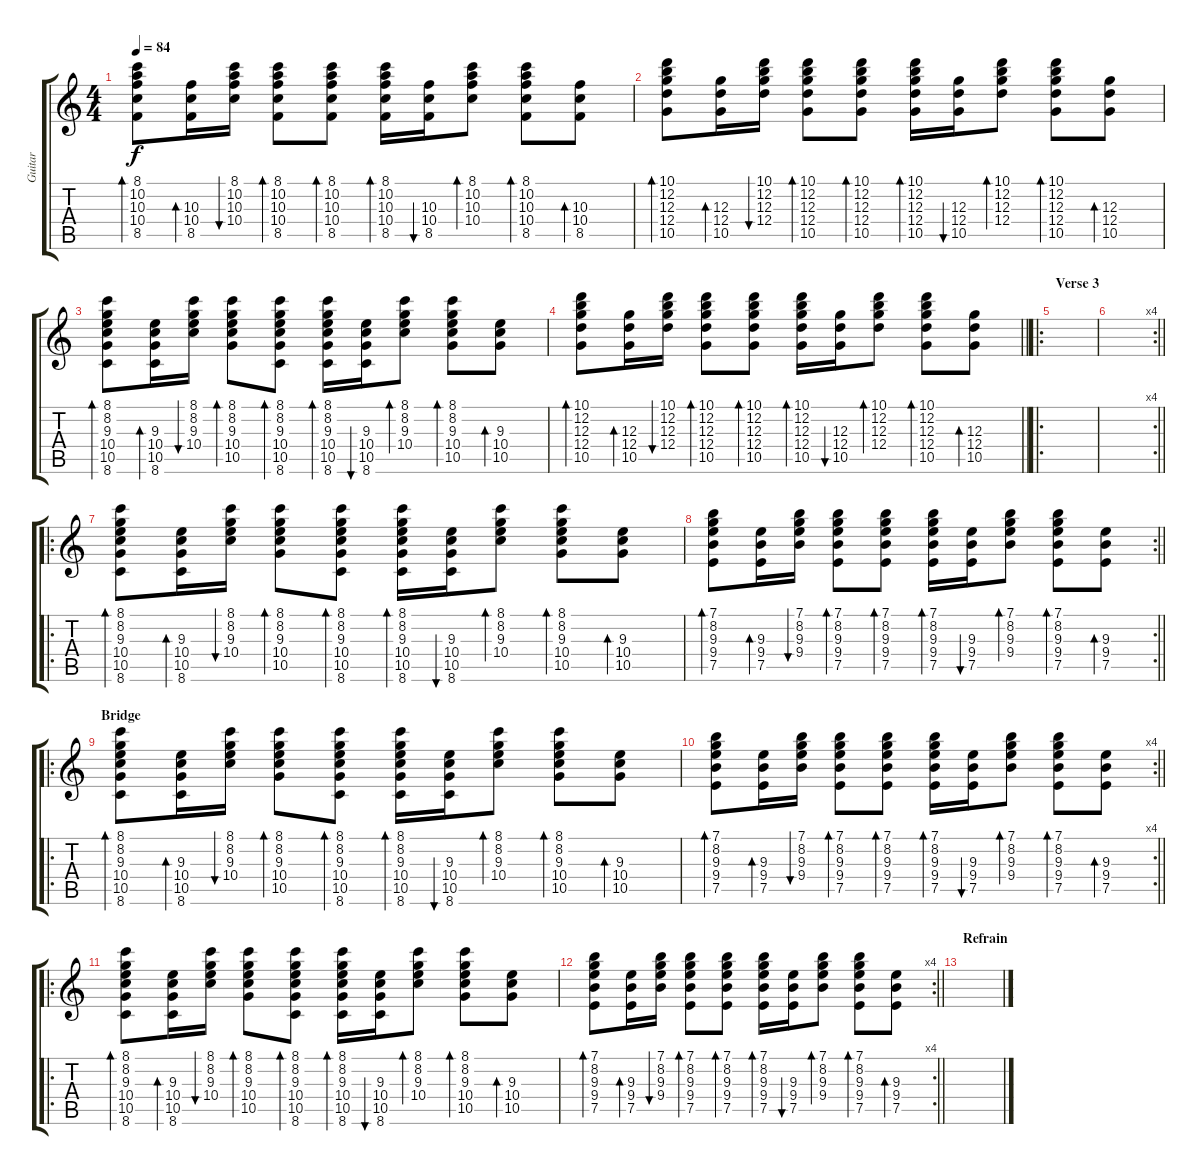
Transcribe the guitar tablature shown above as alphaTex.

\track ("Guitar" "Guitar") {instrument acousticguitarsteel}
\staff {score tabs}
\tuning (E4 B3 G3 D3 A2 E2) {hide}
\ts (4 4)
\tempo 84
\clef g2
\ks c
(8.1 10.2 10.3 10.4 8.5).8{bd 60 dy f} (10.3 10.4 8.5).16{bd 30} (8.1 10.2 10.3 10.4).16{bu 30} (8.1 10.2 10.3 10.4 8.5).8{bd 30} (8.1 10.2 10.3 10.4 8.5).8{bd 30} (8.1 10.2 10.3 10.4 8.5).16{bd 30} (10.3 10.4 8.5).16{bu 30} (8.1 10.2 10.3 10.4).8{bd 30} (8.1 10.2 10.3 10.4 8.5).8{bd 30} (10.3 10.4 8.5).8{bd 30} |
(10.1 12.2 12.3 12.4 10.5).8{bd 60} (12.3 12.4 10.5).16{bd 30} (10.1 12.2 12.3 12.4).16{bu 30} (10.1 12.2 12.3 12.4 10.5).8{bd 30} (10.1 12.2 12.3 12.4 10.5).8{bd 30} (10.1 12.2 12.3 12.4 10.5).16{bd 30} (12.3 12.4 10.5).16{bu 30} (10.1 12.2 12.3 12.4).8{bd 30} (10.1 12.2 12.3 12.4 10.5).8{bd 30} (12.3 12.4 10.5).8{bd 30} |
(8.1 8.2 9.3 10.4 10.5 8.6).8{bd 60} (9.3 10.4 10.5 8.6).16{bd 30} (8.1 8.2 9.3 10.4).16{bu 30} (8.1 8.2 9.3 10.4 10.5).8{bd 30} (8.1 8.2 9.3 10.4 10.5 8.6).8{bd 30} (8.1 8.2 9.3 10.4 10.5 8.6).16{bd 30} (9.3 10.4 10.5 8.6).16{bu 30} (8.1 8.2 9.3 10.4).8{bd 30} (8.1 8.2 9.3 10.4 10.5).8{bd 30} (9.3 10.4 10.5).8{bd 30} |
\barLineRight lightlight
(10.1 12.2 12.3 12.4 10.5).8{bd 60} (12.3 12.4 10.5).16{bd 30} (10.1 12.2 12.3 12.4).16{bu 30} (10.1 12.2 12.3 12.4 10.5).8{bd 30} (10.1 12.2 12.3 12.4 10.5).8{bd 30} (10.1 12.2 12.3 12.4 10.5).16{bd 30} (12.3 12.4 10.5).16{bu 30} (10.1 12.2 12.3 12.4).8{bd 30} (10.1 12.2 12.3 12.4 10.5).8{bd 30} (12.3 12.4 10.5).8{bd 30} |
\ro
\section ("" "Verse 3")
|
\rc 4
\barLineRight lightlight
|
\ro
(8.1 8.2 9.3 10.4 10.5 8.6).8{bd 60} (9.3 10.4 10.5 8.6).16{bd 30} (8.1 8.2 9.3 10.4).16{bu 30} (8.1 8.2 9.3 10.4 10.5).8{bd 30} (8.1 8.2 9.3 10.4 10.5 8.6).8{bd 30} (8.1 8.2 9.3 10.4 10.5 8.6).16{bd 30} (9.3 10.4 10.5 8.6).16{bu 30} (8.1 8.2 9.3 10.4).8{bd 30} (8.1 8.2 9.3 10.4 10.5).8{bd 30} (9.3 10.4 10.5).8{bd 30} |
\rc 2
\barLineRight lightlight
(7.1 8.2 9.3 9.4 7.5).8{bd 60} (9.3 9.4 7.5).16{bd 30} (7.1 8.2 9.3 9.4).16{bu 30} (7.1 8.2 9.3 9.4 7.5).8{bd 30} (7.1 8.2 9.3 9.4 7.5).8{bd 30} (7.1 8.2 9.3 9.4 7.5).16{bd 30} (9.3 9.4 7.5).16{bu 30} (7.1 8.2 9.3 9.4).8{bd 30} (7.1 8.2 9.3 9.4 7.5).8{bd 30} (9.3 9.4 7.5).8{bd 30} |
\ro
\section ("" "Bridge")
(8.1 8.2 9.3 10.4 10.5 8.6).8{bd 60} (9.3 10.4 10.5 8.6).16{bd 30} (8.1 8.2 9.3 10.4).16{bu 30} (8.1 8.2 9.3 10.4 10.5).8{bd 30} (8.1 8.2 9.3 10.4 10.5 8.6).8{bd 30} (8.1 8.2 9.3 10.4 10.5 8.6).16{bd 30} (9.3 10.4 10.5 8.6).16{bu 30} (8.1 8.2 9.3 10.4).8{bd 30} (8.1 8.2 9.3 10.4 10.5).8{bd 30} (9.3 10.4 10.5).8{bd 30} |
\rc 4
\barLineRight lightlight
(7.1 8.2 9.3 9.4 7.5).8{bd 60} (9.3 9.4 7.5).16{bd 30} (7.1 8.2 9.3 9.4).16{bu 30} (7.1 8.2 9.3 9.4 7.5).8{bd 30} (7.1 8.2 9.3 9.4 7.5).8{bd 30} (7.1 8.2 9.3 9.4 7.5).16{bd 30} (9.3 9.4 7.5).16{bu 30} (7.1 8.2 9.3 9.4).8{bd 30} (7.1 8.2 9.3 9.4 7.5).8{bd 30} (9.3 9.4 7.5).8{bd 30} |
\ro
(8.1 8.2 9.3 10.4 10.5 8.6).8{bd 60} (9.3 10.4 10.5 8.6).16{bd 30} (8.1 8.2 9.3 10.4).16{bu 30} (8.1 8.2 9.3 10.4 10.5).8{bd 30} (8.1 8.2 9.3 10.4 10.5 8.6).8{bd 30} (8.1 8.2 9.3 10.4 10.5 8.6).16{bd 30} (9.3 10.4 10.5 8.6).16{bu 30} (8.1 8.2 9.3 10.4).8{bd 30} (8.1 8.2 9.3 10.4 10.5).8{bd 30} (9.3 10.4 10.5).8{bd 30} |
\rc 4
\barLineRight lightlight
(7.1 8.2 9.3 9.4 7.5).8{bd 60} (9.3 9.4 7.5).16{bd 30} (7.1 8.2 9.3 9.4).16{bu 30} (7.1 8.2 9.3 9.4 7.5).8{bd 30} (7.1 8.2 9.3 9.4 7.5).8{bd 30} (7.1 8.2 9.3 9.4 7.5).16{bd 30} (9.3 9.4 7.5).16{bu 30} (7.1 8.2 9.3 9.4).8{bd 30} (7.1 8.2 9.3 9.4 7.5).8{bd 30} (9.3 9.4 7.5).8{bd 30} |
\section ("" "Refrain")
